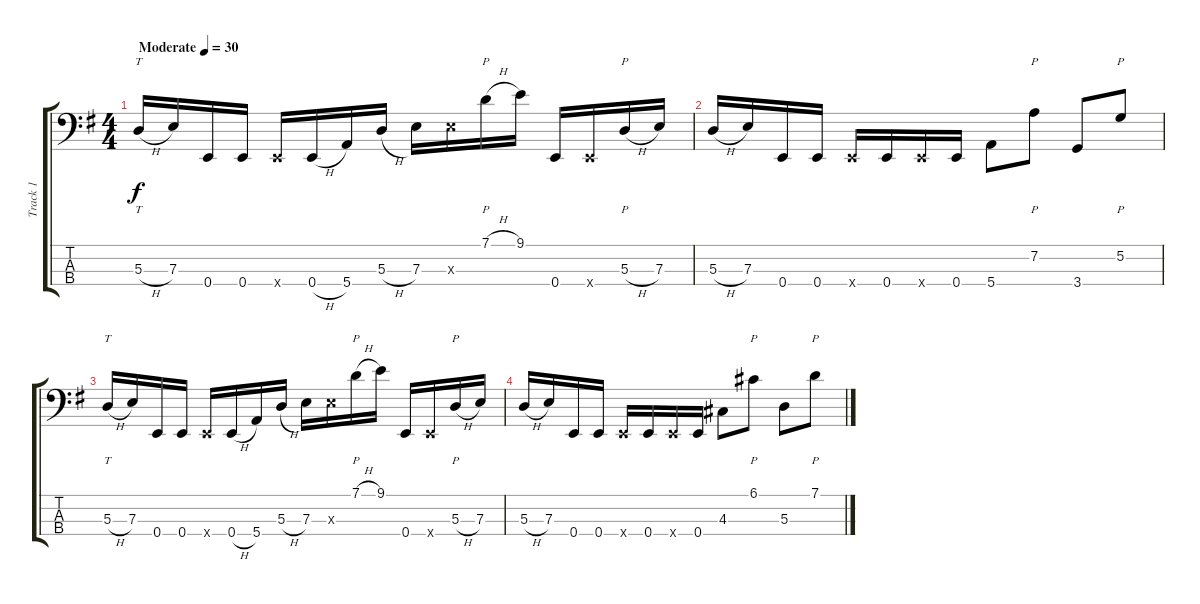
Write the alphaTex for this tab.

\track ("Track 1" "Track 1") {instrument electricbassfinger}
\staff {score tabs}
\tuning (G2 D2 A1 E1) {hide}
\ts (4 4)
\tempo (30 "Moderate")
\clef f4
\ks g
5.3{h}.16{tt dy f instrument electricbassfinger} 7.3.16 0.4.16 0.4.16 0.4{x}.16 0.4{h}.16 5.4.16 5.3{h}.16 7.3.16 7.3{x}.16 7.1{h}.16{p} 9.1.16 0.4.16 0.4{x}.16 5.3{h}.16{p} 7.3.16 |
5.3{h}.16 7.3.16 0.4.16 0.4.16 0.4{x}.16 0.4.16 0.4{x}.16 0.4.16 5.4.8 7.2.8{p beam split} 3.4.8 5.2.8{p} |
5.3{h}.16{tt} 7.3.16 0.4.16 0.4.16 0.4{x}.16 0.4{h}.16 5.4.16 5.3{h}.16 7.3.16 7.3{x}.16 7.1{h}.16{p} 9.1.16 0.4.16 0.4{x}.16 5.3{h}.16{p} 7.3.16 |
5.3{h}.16 7.3.16 0.4.16 0.4.16 0.4{x}.16 0.4.16 0.4{x}.16 0.4.16 4.3.8{beam merge} 6.1.8{p beam split} 5.3.8{beam merge} 7.1.8{p}
